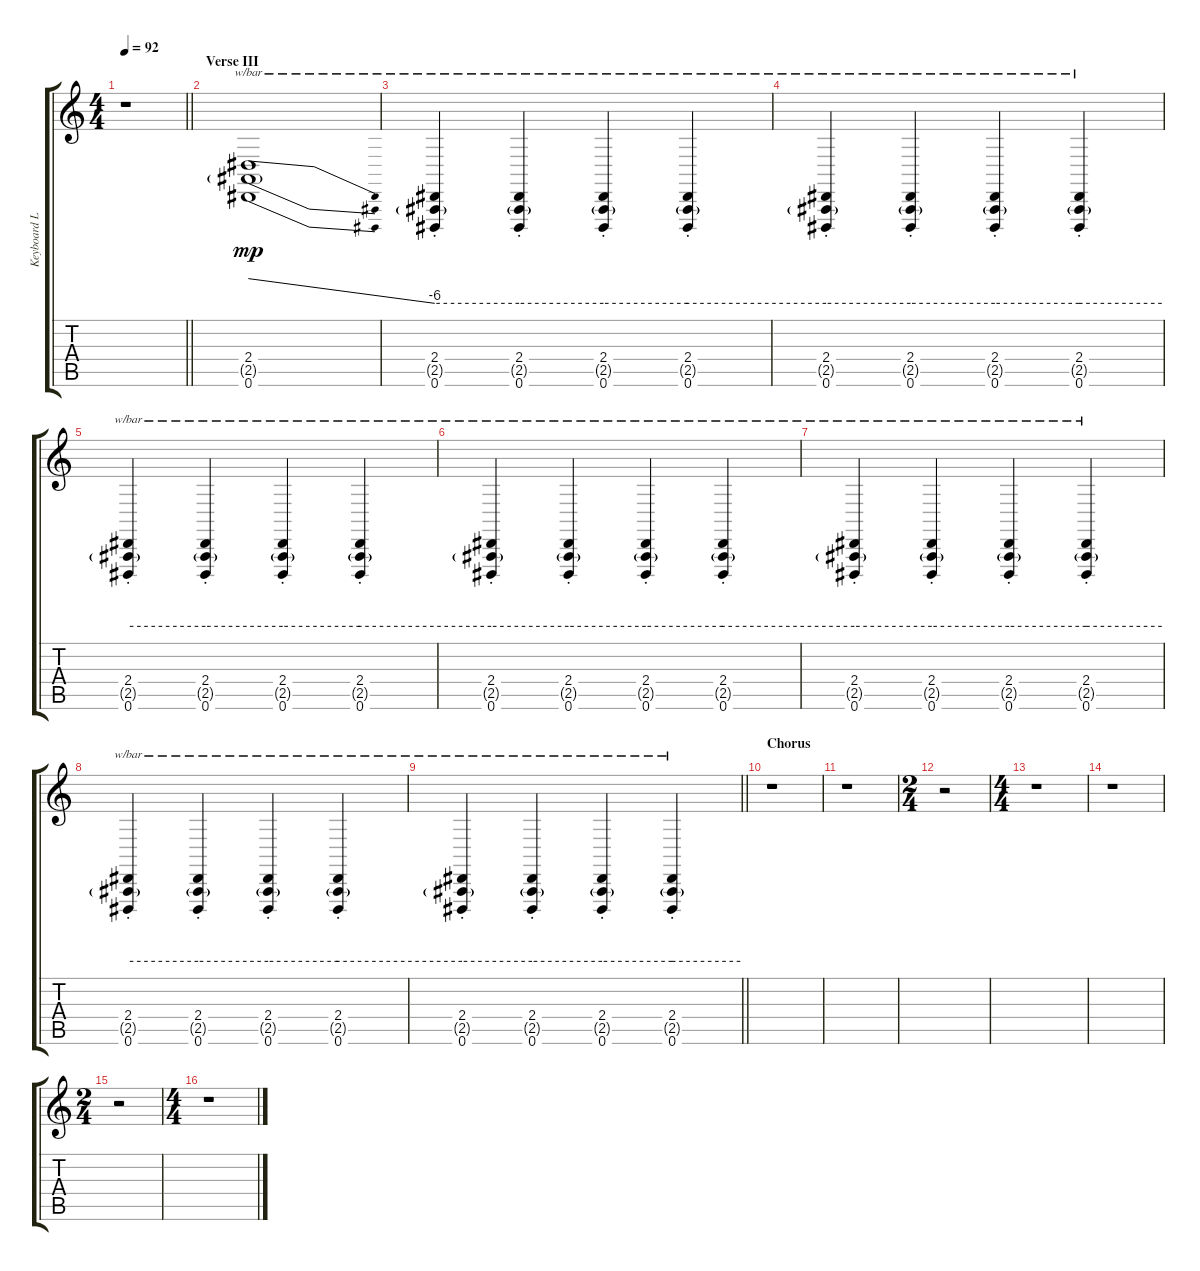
\track ("Keyboard Lead III" "Keyboard L") {instrument lead2sawtooth}
\staff {score tabs}
\tuning (Eb4 Bb3 Gb3 Db3 Ab2 Eb2) {hide}
\ts (4 4)
\tempo 92
\clef g2
\barLineRight lightlight
\ks c
r.1{dy mp} |
\section ("" "Verse III")
(2.4 2.5{g} 0.6).1{tbe (dive default 0 0 60 -24) volume 8 balance 8 instrument lead2sawtooth} |
(2.4{st} 2.5{g st} 0.6{st}).4{tbe (hold default 0 -24 60 -24) volume 5} (2.4{st} 2.5{g st} 0.6{st}).4{tbe (hold default 0 -24 60 -24)} (2.4{st} 2.5{g st} 0.6{st}).4{tbe (hold default 0 -24 60 -24)} (2.4{st} 2.5{g st} 0.6{st}).4{tbe (hold default 0 -24 60 -24)} |
(2.4{st} 2.5{g st} 0.6{st}).4{tbe (hold default 0 -24 60 -24)} (2.4{st} 2.5{g st} 0.6{st}).4{tbe (hold default 0 -24 60 -24)} (2.4{st} 2.5{g st} 0.6{st}).4{tbe (hold default 0 -24 60 -24)} (2.4{st} 2.5{g st} 0.6{st}).4{tbe (hold default 0 -24 60 -24)} |
(2.4{st} 2.5{g st} 0.6{st}).4{tbe (hold default 0 -24 60 -24)} (2.4{st} 2.5{g st} 0.6{st}).4{tbe (hold default 0 -24 60 -24)} (2.4{st} 2.5{g st} 0.6{st}).4{tbe (hold default 0 -24 60 -24)} (2.4{st} 2.5{g st} 0.6{st}).4{tbe (hold default 0 -24 60 -24)} |
(2.4{st} 2.5{g st} 0.6{st}).4{tbe (hold default 0 -24 60 -24)} (2.4{st} 2.5{g st} 0.6{st}).4{tbe (hold default 0 -24 60 -24)} (2.4{st} 2.5{g st} 0.6{st}).4{tbe (hold default 0 -24 60 -24)} (2.4{st} 2.5{g st} 0.6{st}).4{tbe (hold default 0 -24 60 -24)} |
(2.4{st} 2.5{g st} 0.6{st}).4{tbe (hold default 0 -24 60 -24)} (2.4{st} 2.5{g st} 0.6{st}).4{tbe (hold default 0 -24 60 -24)} (2.4{st} 2.5{g st} 0.6{st}).4{tbe (hold default 0 -24 60 -24)} (2.4{st} 2.5{g st} 0.6{st}).4{tbe (hold default 0 -24 60 -24)} |
(2.4{st} 2.5{g st} 0.6{st}).4{tbe (hold default 0 -24 60 -24)} (2.4{st} 2.5{g st} 0.6{st}).4{tbe (hold default 0 -24 60 -24)} (2.4{st} 2.5{g st} 0.6{st}).4{tbe (hold default 0 -24 60 -24)} (2.4{st} 2.5{g st} 0.6{st}).4{tbe (hold default 0 -24 60 -24)} |
\barLineRight lightlight
(2.4{st} 2.5{g st} 0.6{st}).4{tbe (hold default 0 -24 60 -24)} (2.4{st} 2.5{g st} 0.6{st}).4{tbe (hold default 0 -24 60 -24)} (2.4{st} 2.5{g st} 0.6{st}).4{tbe (hold default 0 -24 60 -24)} (2.4{st} 2.5{g st} 0.6{st}).4{tbe (hold default 0 -24 60 -24)} |
\section ("" "Chorus")
r.1 |
r.1 |
\ts (2 4)
r.2 |
\ts (4 4)
r.1 |
r.1 |
\ts (2 4)
r.2 |
\ts (4 4)
r.1
